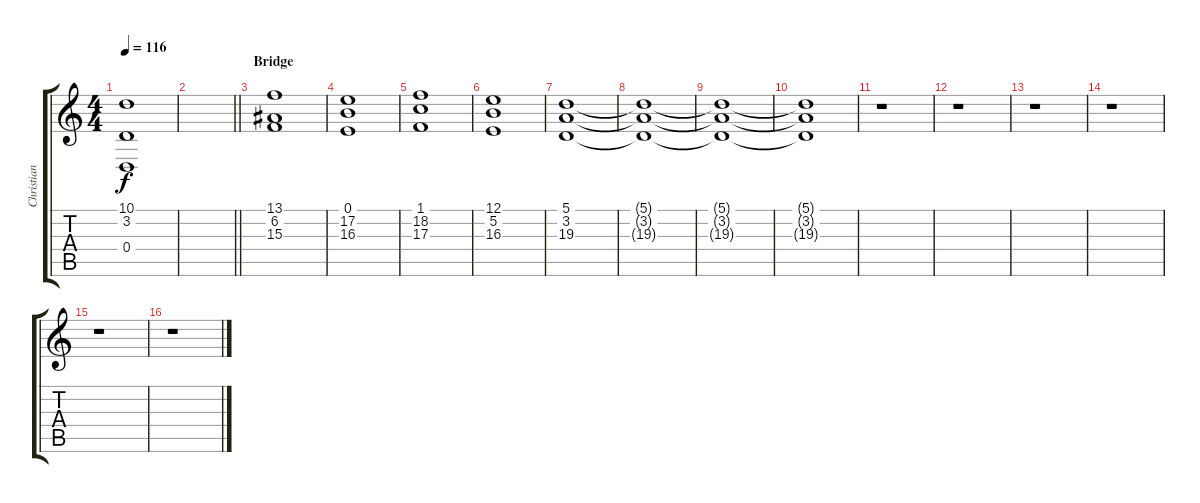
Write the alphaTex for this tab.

\track ("Christian Lorenz [Flake]" "Christian ") {instrument brightacousticpiano}
\staff {score tabs}
\tuning (E4 B3 G3 D3 A2 E2) {hide}
\ts (4 4)
\tempo 116
\clef g2
\ks c
(10.1 3.2 0.4).1{dy f} |
\barLineRight lightlight
|
\section ("" "Bridge")
(13.1 6.2 15.3).1{volume 14 instrument choiraahs} |
(0.1 17.2 16.3).1 |
(1.1 18.2 17.3).1 |
(12.1 5.2 16.3).1 |
(5.1 3.2 19.3).1 |
(5.1{t} 3.2{t} 19.3{t}).1 |
(5.1{t} 3.2{t} 19.3{t}).1 |
(5.1{t} 3.2{t} 19.3{t}).1 |
r.1 |
r.1 |
r.1 |
r.1 |
r.1 |
r.1
